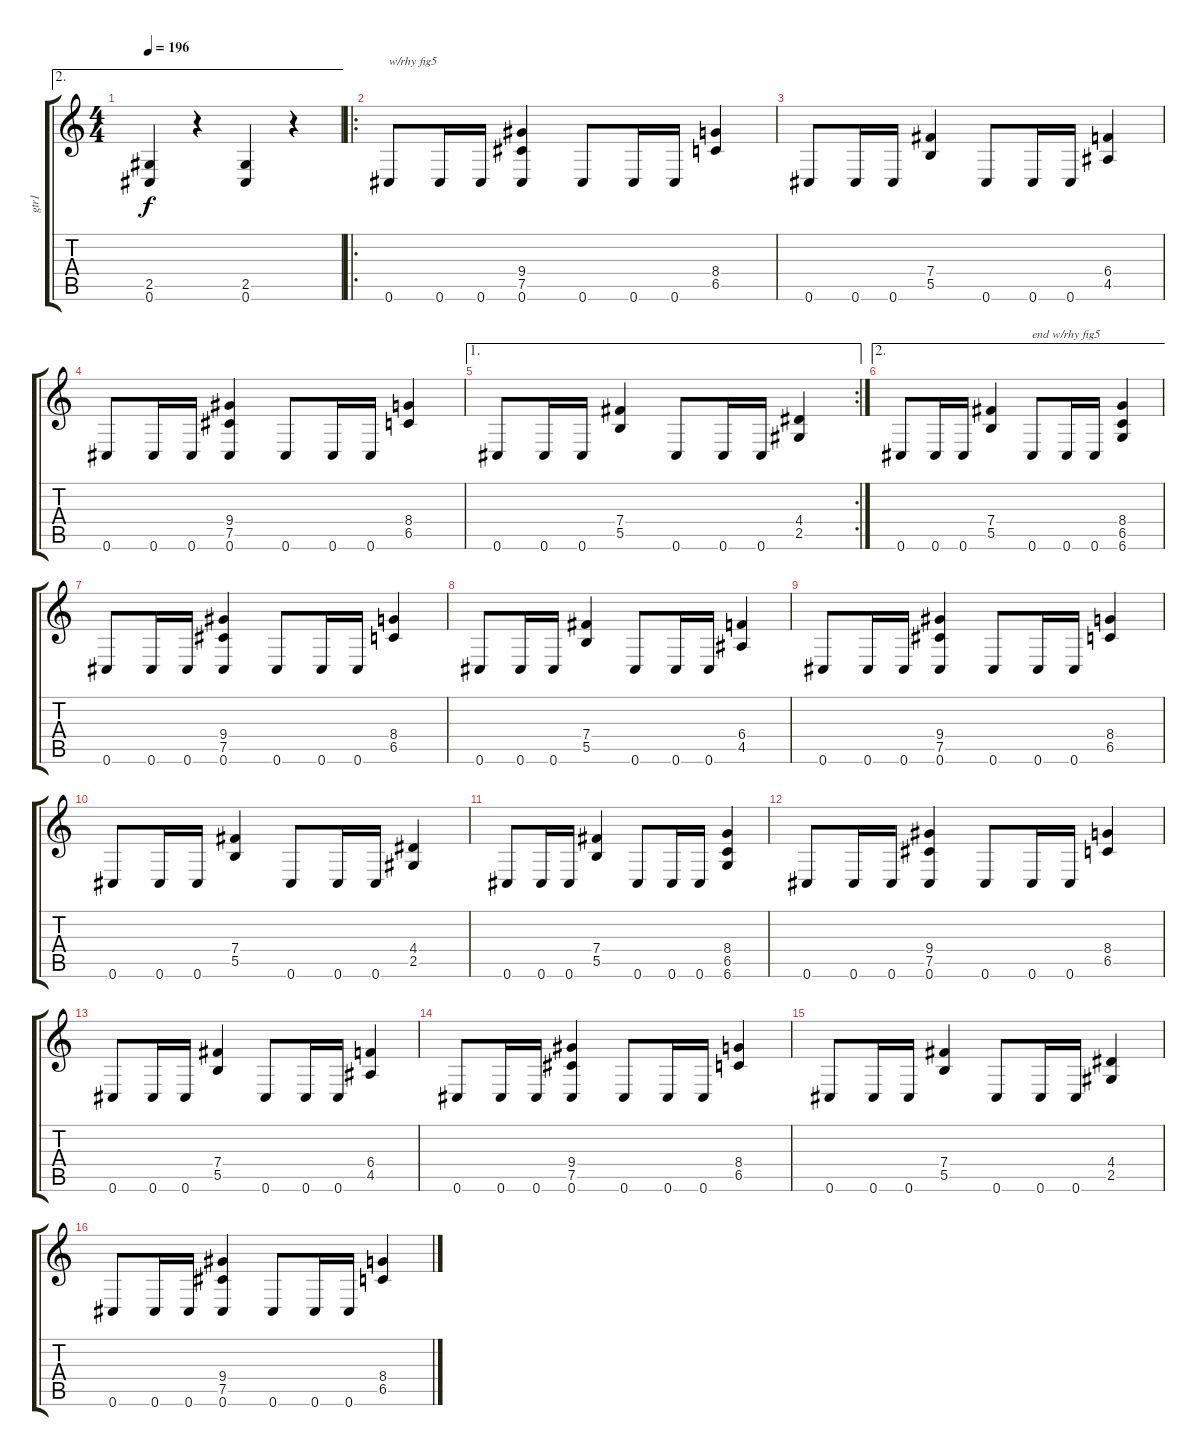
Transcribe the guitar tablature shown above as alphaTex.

\track ("gtr1" "gtr1") {instrument distortionguitar}
\staff {score tabs}
\tuning (Db4 Ab3 E3 B2 Gb2 Db2) {hide}
\ae 2
\ts (4 4)
\tempo 196
\clef g2
\ks c
(2.5 0.6).4{dy f} r.4 (2.5 0.6).4 r.4 |
\ro
0.6.8{txt "w/rhy fig5"} 0.6.16 0.6.16 (9.4 7.5 0.6).4 0.6.8 0.6.16 0.6.16 (8.4 6.5).4 |
0.6.8 0.6.16 0.6.16 (7.4 5.5).4 0.6.8 0.6.16 0.6.16 (6.4 4.5).4 |
0.6.8 0.6.16 0.6.16 (9.4 7.5 0.6).4 0.6.8 0.6.16 0.6.16 (8.4 6.5).4 |
\ae 1
\rc 2
0.6.8 0.6.16 0.6.16 (7.4 5.5).4 0.6.8 0.6.16 0.6.16 (4.4 2.5).4 |
\ae 2
0.6.8 0.6.16 0.6.16 (7.4 5.5).4 0.6.8{txt "end w/rhy fig5"} 0.6.16 0.6.16 (8.4 6.5 6.6).4 |
0.6.8 0.6.16 0.6.16 (9.4 7.5 0.6).4 0.6.8 0.6.16 0.6.16 (8.4 6.5).4 |
0.6.8 0.6.16 0.6.16 (7.4 5.5).4 0.6.8 0.6.16 0.6.16 (6.4 4.5).4 |
0.6.8 0.6.16 0.6.16 (9.4 7.5 0.6).4 0.6.8 0.6.16 0.6.16 (8.4 6.5).4 |
0.6.8 0.6.16 0.6.16 (7.4 5.5).4 0.6.8 0.6.16 0.6.16 (4.4 2.5).4 |
0.6.8 0.6.16 0.6.16 (7.4 5.5).4 0.6.8 0.6.16 0.6.16 (8.4 6.5 6.6).4 |
0.6.8 0.6.16 0.6.16 (9.4 7.5 0.6).4 0.6.8 0.6.16 0.6.16 (8.4 6.5).4 |
0.6.8 0.6.16 0.6.16 (7.4 5.5).4 0.6.8 0.6.16 0.6.16 (6.4 4.5).4 |
0.6.8 0.6.16 0.6.16 (9.4 7.5 0.6).4 0.6.8 0.6.16 0.6.16 (8.4 6.5).4 |
0.6.8 0.6.16 0.6.16 (7.4 5.5).4 0.6.8 0.6.16 0.6.16 (4.4 2.5).4 |
0.6.8 0.6.16 0.6.16 (9.4 7.5 0.6).4 0.6.8 0.6.16 0.6.16 (8.4 6.5).4
